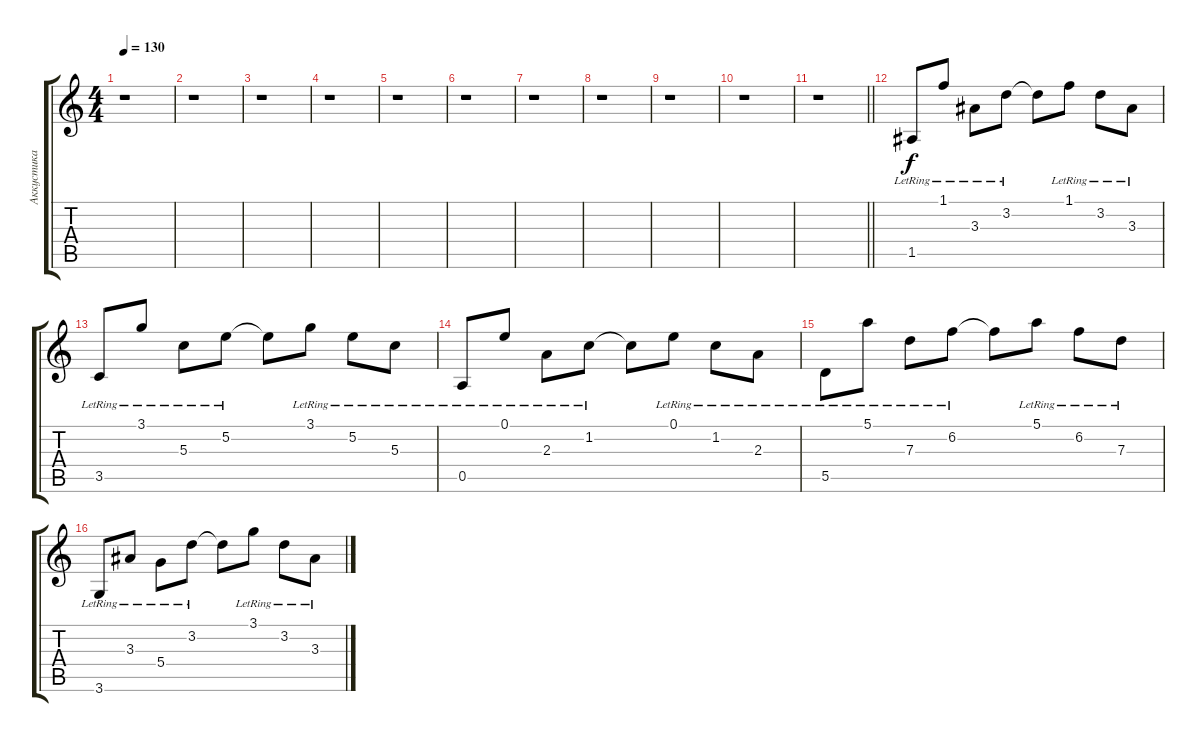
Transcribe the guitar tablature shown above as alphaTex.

\track ("Аккустика" "Аккустика") {instrument electricguitarclean}
\staff {score tabs}
\tuning (E4 B3 G3 D3 A2 E2) {hide}
\ts (4 4)
\tempo 130
\clef g2
\ks c
r.1{dy f} |
r.1 |
r.1 |
r.1 |
r.1 |
r.1 |
r.1 |
r.1 |
r.1 |
r.1 |
\barLineRight lightlight
r.1 |
1.5{lr}.8 1.1{lr}.8 3.3{lr}.8 3.2{lr}.8 3.2{t}.8 1.1{lr}.8 3.2{lr}.8 3.3{lr}.8 |
3.5{lr}.8 3.1{lr}.8 5.3{lr}.8 5.2{lr}.8 5.2{t}.8 3.1{lr}.8 5.2{lr}.8 5.3{lr}.8 |
0.5{lr}.8 0.1{lr}.8 2.3{lr}.8 1.2{lr}.8 1.2{t}.8 0.1{lr}.8 1.2{lr}.8 2.3{lr}.8 |
5.5{lr}.8 5.1{lr}.8 7.3{lr}.8 6.2{lr}.8 6.2{t}.8 5.1{lr}.8 6.2{lr}.8 7.3{lr}.8 |
3.6{lr}.8 3.3{lr}.8 5.4{lr}.8 3.2{lr}.8 3.2{t}.8 3.1{lr}.8 3.2{lr}.8 3.3{lr}.8
